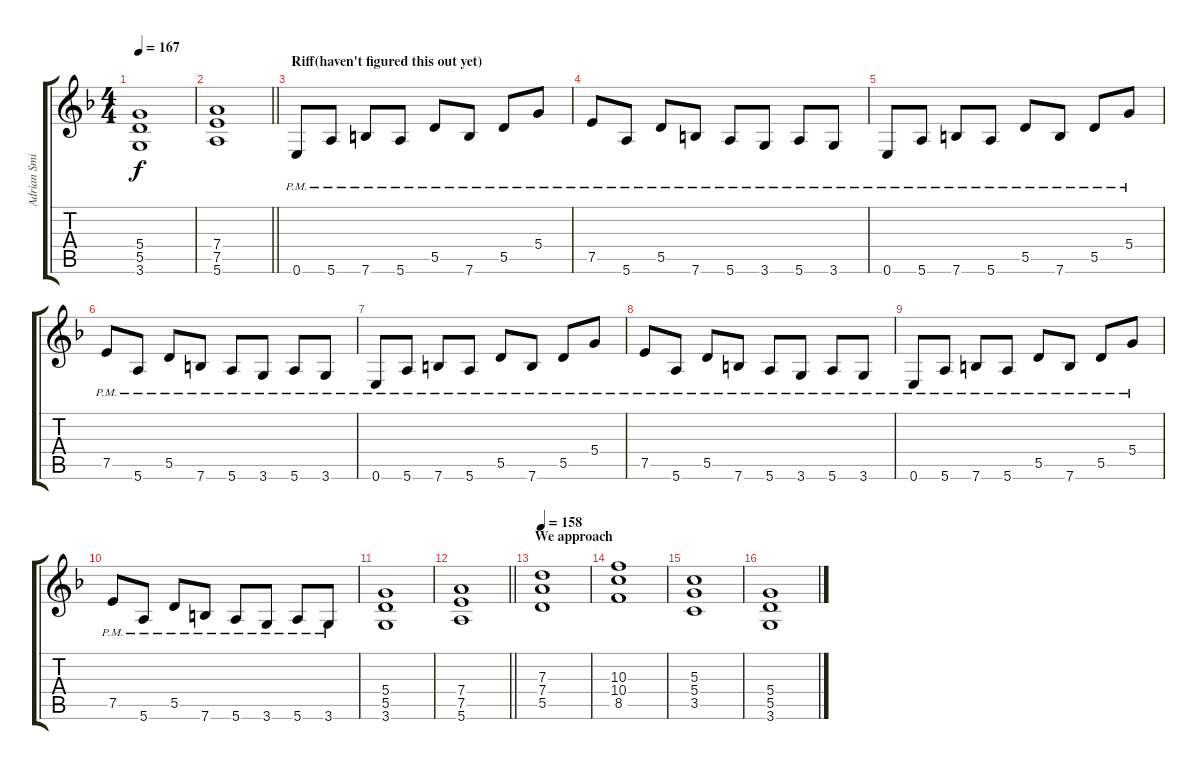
\track ("Adrian Smith" "Adrian Smi") {instrument acousticguitarsteel}
\staff {score tabs}
\tuning (E4 B3 G3 D3 A2 E2) {hide}
\ts (4 4)
\tempo 167
\clef g2
\ks f
(5.4 5.5 3.6).1{dy f} |
\barLineRight lightlight
(7.4 7.5 5.6).1 |
\section ("" "Riff(haven't figured this out yet)")
0.6{pm}.8 5.6{pm}.8 7.6{pm}.8 5.6{pm}.8 5.5{pm}.8 7.6{pm}.8 5.5{pm}.8 5.4{pm}.8 |
7.5{pm}.8 5.6{pm}.8 5.5{pm}.8 7.6{pm}.8 5.6{pm}.8 3.6{pm}.8 5.6{pm}.8 3.6{pm}.8 |
0.6{pm}.8 5.6{pm}.8 7.6{pm}.8 5.6{pm}.8 5.5{pm}.8 7.6{pm}.8 5.5{pm}.8 5.4{pm}.8 |
7.5{pm}.8 5.6{pm}.8 5.5{pm}.8 7.6{pm}.8 5.6{pm}.8 3.6{pm}.8 5.6{pm}.8 3.6{pm}.8 |
0.6{pm}.8 5.6{pm}.8 7.6{pm}.8 5.6{pm}.8 5.5{pm}.8 7.6{pm}.8 5.5{pm}.8 5.4{pm}.8 |
7.5{pm}.8 5.6{pm}.8 5.5{pm}.8 7.6{pm}.8 5.6{pm}.8 3.6{pm}.8 5.6{pm}.8 3.6{pm}.8 |
0.6{pm}.8 5.6{pm}.8 7.6{pm}.8 5.6{pm}.8 5.5{pm}.8 7.6{pm}.8 5.5{pm}.8 5.4{pm}.8 |
7.5{pm}.8 5.6{pm}.8 5.5{pm}.8 7.6{pm}.8 5.6{pm}.8 3.6{pm}.8 5.6{pm}.8 3.6{pm}.8 |
(5.4 5.5 3.6).1 |
\barLineRight lightlight
(7.4 7.5 5.6).1 |
\section ("" "We approach")
\tempo 158
(7.3 7.4 5.5).1 |
(10.3 10.4 8.5).1 |
(5.3 5.4 3.5).1 |
(5.4 5.5 3.6).1
